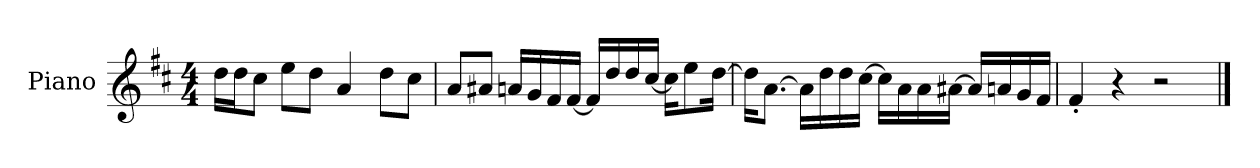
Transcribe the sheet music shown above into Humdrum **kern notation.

**kern
*part1
*staff1
*I"Piano
*I'P-no
*clefG2
*k[f#c#]
*M4/4
*MM90
=1
16dd\LL
16dd\J
8cc#\J
8ee\L
8dd\J
4a/
8dd\L
8cc#\J
=2
8a/L
8a#X/J
16an/LL
16g/
16f#/
[16f#/JJ
16f#/LL]
16dd/
16dd/
[16cc#/JJ
16cc#\KL]
8ee\
[16dd\Jk
=3
16dd\KL]
[8.a\J
16a\LL]
16dd\
16dd\
[16cc#\JJ
16cc#\LL]
16a\
16a\
[16a#X\JJ
16a#/LL]
16an/
16g/
16f#/JJ
!!LO:LB:g=z
=4
4f#'/
4r
2r
==
*-
